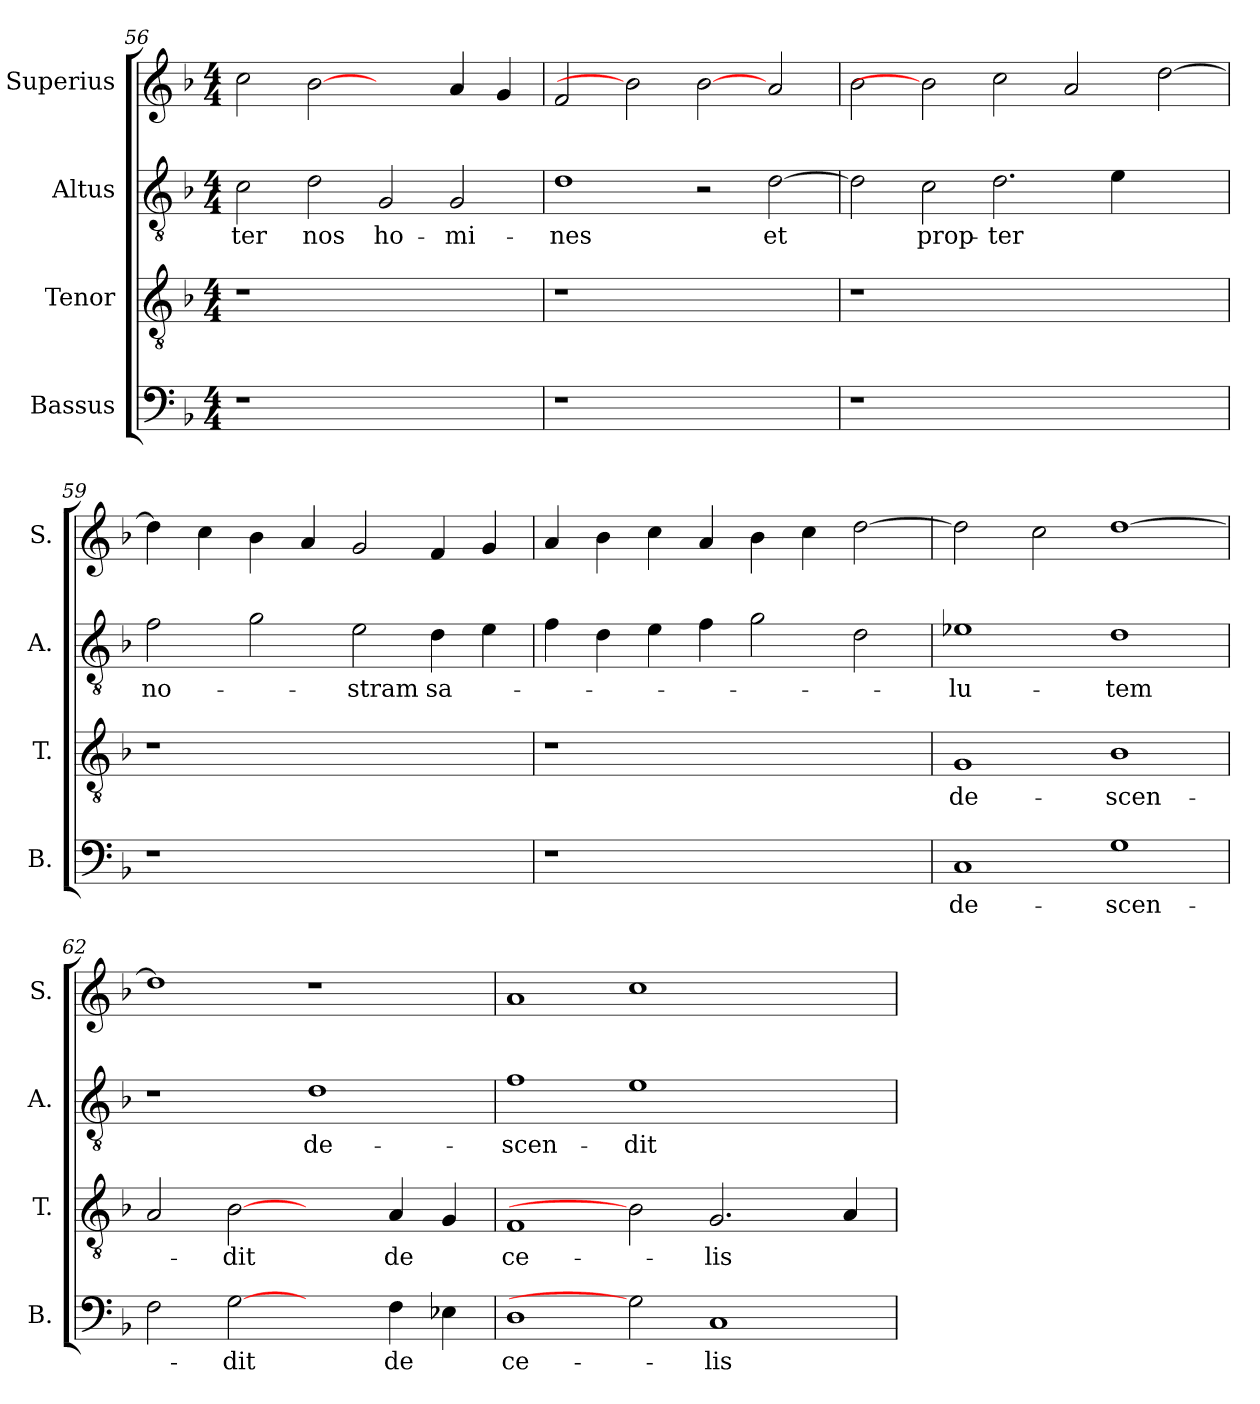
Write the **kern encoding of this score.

**kern	**text	**kern	**text	**kern	**text	**kern
*part4	*part4	*part3	*part3	*part2	*part2	*part1
*staff4	*staff4	*staff3	*staff3	*staff2	*staff2	*staff1
*I"Bassus	*	*I"Tenor	*	*I"Altus	*	*I"Superius
*I'B.	*	*I'T.	*	*I'A.	*	*I'S.
*clefF4	*	*clefGv2	*	*clefGv2	*	*clefG2
*	*	*ITrd7c12	*	*ITrd7c12	*	*
*k[b-]	*	*k[b-]	*	*k[b-]	*	*k[b-]
*F:	*	*F:	*	*F:	*	*F:
*M4/4	*	*M4/4	*	*M4/4	*	*M4/4
=56	=56	=56	=56	=56	=56	=56
!LO:N:vis=1	!	!LO:N:vis=1	!	!	!	!
!	!	!	!	!	!LO:LY:b:color=#000000	!
1r	.	1r	.	2Ci\	-ter	2cci\
!	!	!	!	!	!LO:LY:b:color=#000000	!
.	.	.	.	2Di\	nos	[2b-i
!	!	!	!	!	!LO:LY:b:color=#000000	!
1ryy	.	1ryy	.	2GGi/	ho-	2ryy
!	!	!	!	!	!LO:LY:b:color=#000000	!
.	.	.	.	2GGi/	-mi-	4ai/
.	.	.	.	.	.	4gi/
=57	=57	=57	=57	=57	=57	=57
!LO:N:vis=1	!	!LO:N:vis=1	!	!	!	!
!	!	!	!	!	!LO:LY:b:color=#000000	!
1r	.	1r	.	1Di	-nes	2fi/
.	.	.	.	.	.	2b-i]
1ryy	.	1ryy	.	2r	.	[2b-i
!	!	!	!	!	!LO:LY:b:color=#000000	!
.	.	.	.	[>2Di\	et	2ai/
=58	=58	=58	=58	=58	=58	=58
!LO:N:vis=1	!	!LO:N:vis=1	!	!	!	!
1r	.	1r	.	2Di\]	.	2b-i\
!	!	!	!	!	!LO:LY:b:color=#000000	!
.	.	.	.	2Ci\	prop-	2b-i]
!	!	!	!	!	!LO:LY:b:color=#000000	!
1.ryy	.	1.ryy	.	2.Di\	-ter	2cci\
.	.	.	.	.	.	2ai/
.	.	.	.	4Ei\	.	.
.	.	.	.	2ryy	.	[>2ddi\
!!LO:PB:g=z
=59	=59	=59	=59	=59	=59	=59
!LO:N:vis=1	!	!LO:N:vis=1	!	!	!	!
!	!	!	!	!	!LO:LY:b:color=#000000	!
1r	.	1r	.	2Fi\	no-	4ddi\]
.	.	.	.	.	.	4cci\
.	.	.	.	2Gi\	.	4b-i\
.	.	.	.	.	.	4ai/
!	!	!	!	!	!LO:LY:b:color=#000000	!
1ryy	.	1ryy	.	2Ei\	-stram	2gi/
!	!	!	!	!	!LO:LY:b:color=#000000	!
.	.	.	.	4Di\	sa-	4fi/
.	.	.	.	4Ei\	.	4gi/
=60	=60	=60	=60	=60	=60	=60
!LO:N:vis=1	!	!LO:N:vis=1	!	!	!	!
1r	.	1r	.	4Fi\	.	4ai/
.	.	.	.	4Di\	.	4b-i\
.	.	.	.	4Ei\	.	4cci\
.	.	.	.	4Fi\	.	4ai/
1ryy	.	1ryy	.	2Gi\	.	4b-i\
.	.	.	.	.	.	4cci\
.	.	.	.	2Di\	.	[>2ddi\
=61	=61	=61	=61	=61	=61	=61
!	!LO:LY:b:color=#000000	!	!	!	!	!
!	!	!	!LO:LY:b:color=#000000	!	!	!
!	!	!	!	!	!LO:LY:b:color=#000000	!
1Ci	de-	1GGi	de-	1E-Xi	-lu-	2ddi\]
.	.	.	.	.	.	2cci\
!	!LO:LY:b:color=#000000	!	!	!	!	!
!	!	!	!LO:LY:b:color=#000000	!	!	!
!	!	!	!	!	!LO:LY:b:color=#000000	!
1Gi	-scen-	1BB-i	-scen-	1Di	-tem	[>1ddi
=62	=62	=62	=62	=62	=62	=62
2Fi\	.	2AAi/	.	1r	.	1ddi]
!	!LO:LY:b:color=#000000	!	!	!	!	!
!	!	!	!LO:LY:b:color=#000000	!	!	!
[2Gi	-dit	[2BB-i	-dit	.	.	.
!	!	!	!	!	!LO:LY:b:color=#000000	!
2ryy	.	2ryy	.	1Di	de-	1r
!	!LO:LY:b:color=#000000	!	!	!	!	!
!	!	!	!LO:LY:b:color=#000000	!	!	!
4Fi\	de	4AAi/	de	.	.	.
4E-Xi\	.	4GGi/	.	.	.	.
=63	=63	=63	=63	=63	=63	=63
!	!LO:LY:b:color=#000000	!	!	!	!	!
!	!	!	!LO:LY:b:color=#000000	!	!	!
!	!	!	!	!	!LO:LY:b:color=#000000	!
1Di	ce-	1FFi	ce-	1Fi	-scen-	1ai
!	!	!	!	!	!LO:LY:b:color=#000000	!
2Gi]	.	2BB-i]	.	1Ei	-dit	1cci
!	!LO:LY:b:color=#000000	!	!	!	!	!
!	!	!	!LO:LY:b:color=#000000	!	!	!
1Ci	-lis	2.GGi/	-lis	.	.	.
.	.	.	.	2ryy	.	2ryy
.	.	4AAi/	.	.	.	.
=	=	=	=	=	=	=
*-	*-	*-	*-	*-	*-	*-
